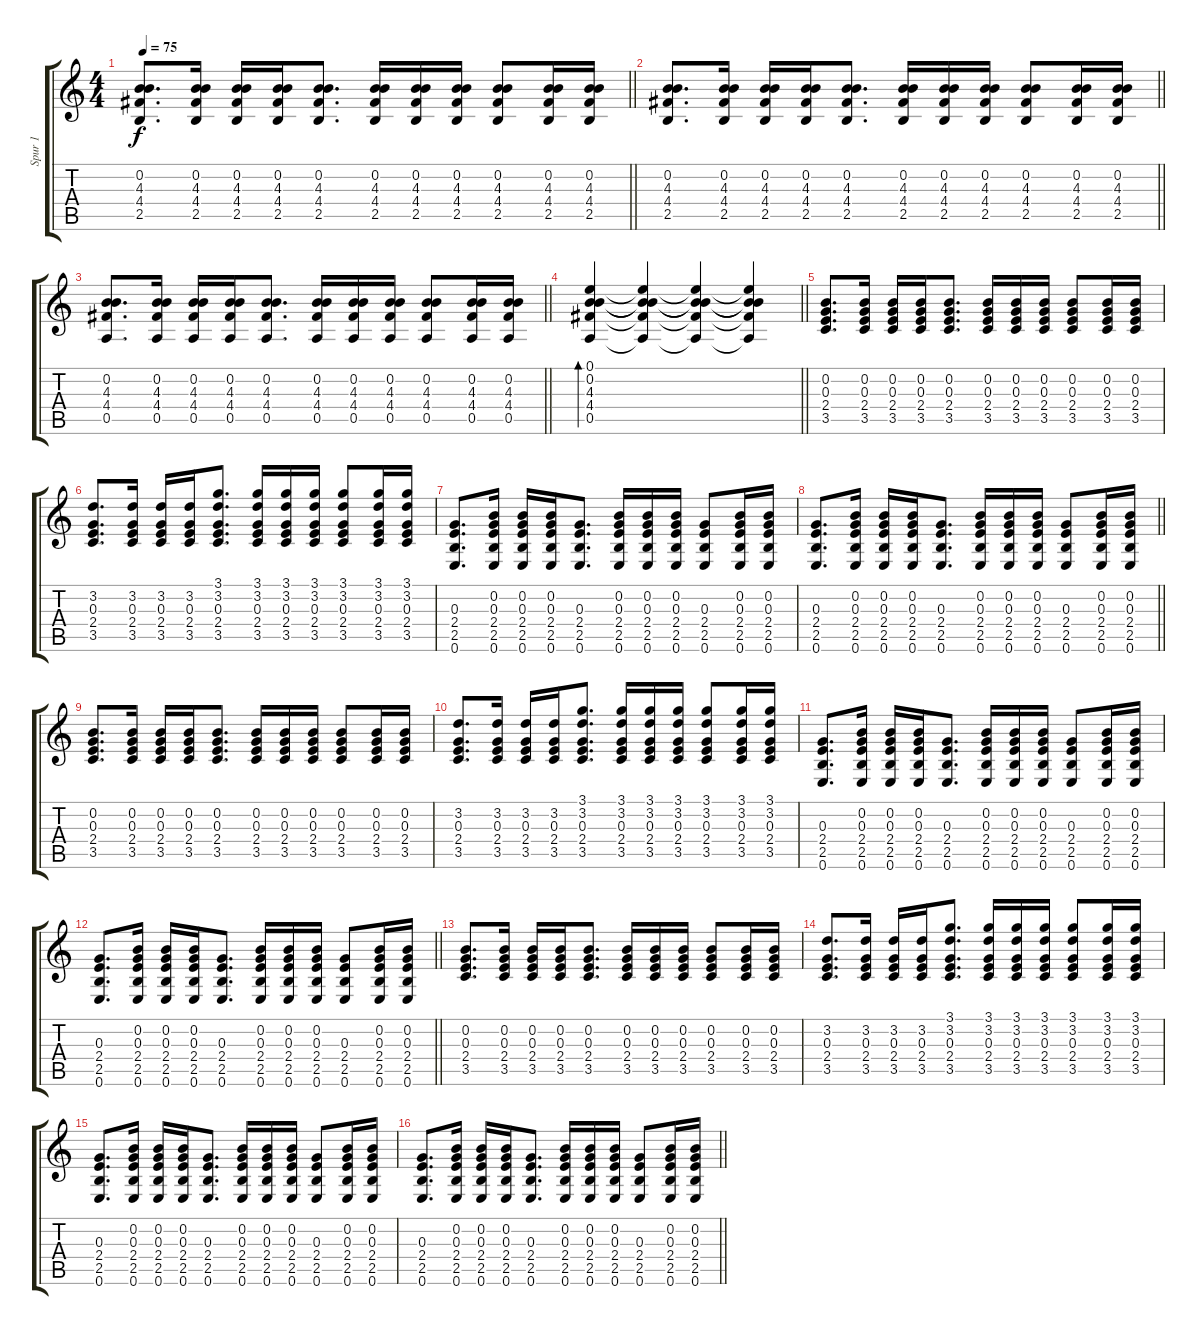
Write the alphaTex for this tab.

\track ("Spur 1" "Spur 1") {instrument acousticguitarsteel}
\staff {score tabs}
\tuning (E4 B3 G3 D3 A2 E2) {hide}
\ts (4 4)
\tempo 75
\clef g2
\barLineRight lightlight
\ks c
(0.2 4.3 4.4 2.5).8{d dy f} (0.2 4.3 4.4 2.5).16 (0.2 4.3 4.4 2.5).16 (0.2 4.3 4.4 2.5).16 (0.2 4.3 4.4 2.5).8{d} (0.2 4.3 4.4 2.5).16 (0.2 4.3 4.4 2.5).16 (0.2 4.3 4.4 2.5).16 (0.2 4.3 4.4 2.5).8 (0.2 4.3 4.4 2.5).16 (0.2 4.3 4.4 2.5).16 |
\barLineRight lightlight
(0.2 4.3 4.4 2.5).8{d} (0.2 4.3 4.4 2.5).16 (0.2 4.3 4.4 2.5).16 (0.2 4.3 4.4 2.5).16 (0.2 4.3 4.4 2.5).8{d} (0.2 4.3 4.4 2.5).16 (0.2 4.3 4.4 2.5).16 (0.2 4.3 4.4 2.5).16 (0.2 4.3 4.4 2.5).8 (0.2 4.3 4.4 2.5).16 (0.2 4.3 4.4 2.5).16 |
\barLineRight lightlight
(0.2 4.3 4.4 0.5).8{d} (0.2 4.3 4.4 0.5).16 (0.2 4.3 4.4 0.5).16 (0.2 4.3 4.4 0.5).16 (0.2 4.3 4.4 0.5).8{d} (0.2 4.3 4.4 0.5).16 (0.2 4.3 4.4 0.5).16 (0.2 4.3 4.4 0.5).16 (0.2 4.3 4.4 0.5).8 (0.2 4.3 4.4 0.5).16 (0.2 4.3 4.4 0.5).16 |
\barLineRight lightlight
(0.1 0.2 4.3 4.4 0.5).4{bd 240} (0.1{t} 0.2{t} 4.3{t} 4.4{t} 0.5{t}).4 (0.1{t} 0.2{t} 4.3{t} 4.4{t} 0.5{t}).4 (0.1{t} 0.2{t} 4.3{t} 4.4{t} 0.5{t}).4 |
(0.2 0.3 2.4 3.5).8{d} (0.2 0.3 2.4 3.5).16 (0.2 0.3 2.4 3.5).16 (0.2 0.3 2.4 3.5).16 (0.2 0.3 2.4 3.5).8{d} (0.2 0.3 2.4 3.5).16 (0.2 0.3 2.4 3.5).16 (0.2 0.3 2.4 3.5).16 (0.2 0.3 2.4 3.5).8 (0.2 0.3 2.4 3.5).16 (0.2 0.3 2.4 3.5).16 |
(3.2 0.3 2.4 3.5).8{d} (3.2 0.3 2.4 3.5).16 (3.2 0.3 2.4 3.5).16 (3.2 0.3 2.4 3.5).16 (3.1 3.2 0.3 2.4 3.5).8{d} (3.1 3.2 0.3 2.4 3.5).16 (3.1 3.2 0.3 2.4 3.5).16 (3.1 3.2 0.3 2.4 3.5).16 (3.1 3.2 0.3 2.4 3.5).8 (3.1 3.2 0.3 2.4 3.5).16 (3.1 3.2 0.3 2.4 3.5).16 |
(0.3 2.4 2.5 0.6).8{d} (0.2 0.3 2.4 2.5 0.6).16 (0.2 0.3 2.4 2.5 0.6).16 (0.2 0.3 2.4 2.5 0.6).16 (0.3 2.4 2.5 0.6).8{d} (0.2 0.3 2.4 2.5 0.6).16 (0.2 0.3 2.4 2.5 0.6).16 (0.2 0.3 2.4 2.5 0.6).16 (0.3 2.4 2.5 0.6).8 (0.2 0.3 2.4 2.5 0.6).16 (0.2 0.3 2.4 2.5 0.6).16 |
\barLineRight lightlight
(0.3 2.4 2.5 0.6).8{d} (0.2 0.3 2.4 2.5 0.6).16 (0.2 0.3 2.4 2.5 0.6).16 (0.2 0.3 2.4 2.5 0.6).16 (0.3 2.4 2.5 0.6).8{d} (0.2 0.3 2.4 2.5 0.6).16 (0.2 0.3 2.4 2.5 0.6).16 (0.2 0.3 2.4 2.5 0.6).16 (0.3 2.4 2.5 0.6).8 (0.2 0.3 2.4 2.5 0.6).16 (0.2 0.3 2.4 2.5 0.6).16 |
(0.2 0.3 2.4 3.5).8{d} (0.2 0.3 2.4 3.5).16 (0.2 0.3 2.4 3.5).16 (0.2 0.3 2.4 3.5).16 (0.2 0.3 2.4 3.5).8{d} (0.2 0.3 2.4 3.5).16 (0.2 0.3 2.4 3.5).16 (0.2 0.3 2.4 3.5).16 (0.2 0.3 2.4 3.5).8 (0.2 0.3 2.4 3.5).16 (0.2 0.3 2.4 3.5).16 |
(3.2 0.3 2.4 3.5).8{d} (3.2 0.3 2.4 3.5).16 (3.2 0.3 2.4 3.5).16 (3.2 0.3 2.4 3.5).16 (3.1 3.2 0.3 2.4 3.5).8{d} (3.1 3.2 0.3 2.4 3.5).16 (3.1 3.2 0.3 2.4 3.5).16 (3.1 3.2 0.3 2.4 3.5).16 (3.1 3.2 0.3 2.4 3.5).8 (3.1 3.2 0.3 2.4 3.5).16 (3.1 3.2 0.3 2.4 3.5).16 |
(0.3 2.4 2.5 0.6).8{d} (0.2 0.3 2.4 2.5 0.6).16 (0.2 0.3 2.4 2.5 0.6).16 (0.2 0.3 2.4 2.5 0.6).16 (0.3 2.4 2.5 0.6).8{d} (0.2 0.3 2.4 2.5 0.6).16 (0.2 0.3 2.4 2.5 0.6).16 (0.2 0.3 2.4 2.5 0.6).16 (0.3 2.4 2.5 0.6).8 (0.2 0.3 2.4 2.5 0.6).16 (0.2 0.3 2.4 2.5 0.6).16 |
\barLineRight lightlight
(0.3 2.4 2.5 0.6).8{d} (0.2 0.3 2.4 2.5 0.6).16 (0.2 0.3 2.4 2.5 0.6).16 (0.2 0.3 2.4 2.5 0.6).16 (0.3 2.4 2.5 0.6).8{d} (0.2 0.3 2.4 2.5 0.6).16 (0.2 0.3 2.4 2.5 0.6).16 (0.2 0.3 2.4 2.5 0.6).16 (0.3 2.4 2.5 0.6).8 (0.2 0.3 2.4 2.5 0.6).16 (0.2 0.3 2.4 2.5 0.6).16 |
(0.2 0.3 2.4 3.5).8{d} (0.2 0.3 2.4 3.5).16 (0.2 0.3 2.4 3.5).16 (0.2 0.3 2.4 3.5).16 (0.2 0.3 2.4 3.5).8{d} (0.2 0.3 2.4 3.5).16 (0.2 0.3 2.4 3.5).16 (0.2 0.3 2.4 3.5).16 (0.2 0.3 2.4 3.5).8 (0.2 0.3 2.4 3.5).16 (0.2 0.3 2.4 3.5).16 |
(3.2 0.3 2.4 3.5).8{d} (3.2 0.3 2.4 3.5).16 (3.2 0.3 2.4 3.5).16 (3.2 0.3 2.4 3.5).16 (3.1 3.2 0.3 2.4 3.5).8{d} (3.1 3.2 0.3 2.4 3.5).16 (3.1 3.2 0.3 2.4 3.5).16 (3.1 3.2 0.3 2.4 3.5).16 (3.1 3.2 0.3 2.4 3.5).8 (3.1 3.2 0.3 2.4 3.5).16 (3.1 3.2 0.3 2.4 3.5).16 |
(0.3 2.4 2.5 0.6).8{d} (0.2 0.3 2.4 2.5 0.6).16 (0.2 0.3 2.4 2.5 0.6).16 (0.2 0.3 2.4 2.5 0.6).16 (0.3 2.4 2.5 0.6).8{d} (0.2 0.3 2.4 2.5 0.6).16 (0.2 0.3 2.4 2.5 0.6).16 (0.2 0.3 2.4 2.5 0.6).16 (0.3 2.4 2.5 0.6).8 (0.2 0.3 2.4 2.5 0.6).16 (0.2 0.3 2.4 2.5 0.6).16 |
\barLineRight lightlight
(0.3 2.4 2.5 0.6).8{d} (0.2 0.3 2.4 2.5 0.6).16 (0.2 0.3 2.4 2.5 0.6).16 (0.2 0.3 2.4 2.5 0.6).16 (0.3 2.4 2.5 0.6).8{d} (0.2 0.3 2.4 2.5 0.6).16 (0.2 0.3 2.4 2.5 0.6).16 (0.2 0.3 2.4 2.5 0.6).16 (0.3 2.4 2.5 0.6).8 (0.2 0.3 2.4 2.5 0.6).16 (0.2 0.3 2.4 2.5 0.6).16
